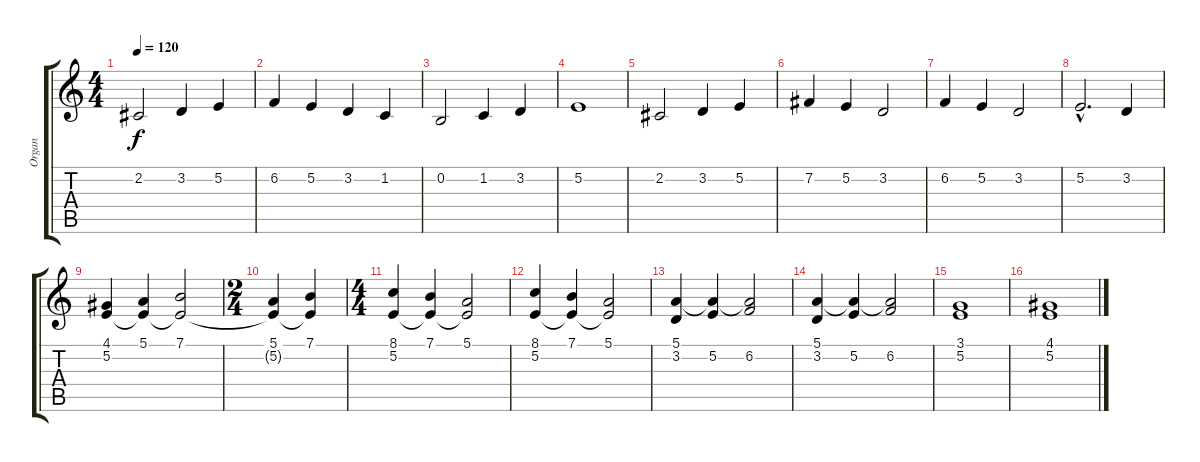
\track ("Organ" "Organ") {instrument drawbarorgan}
\staff {score tabs}
\tuning (E4 B3 G3 D3 A2 E2) {hide}
\ts (4 4)
\tempo 120
\clef g2
\ks c
2.2.2{dy f} 3.2.4 5.2.4 |
6.2.4 5.2.4 3.2.4 1.2.4 |
0.2.2 1.2.4 3.2.4 |
5.2.1 |
2.2.2 3.2.4 5.2.4 |
7.2.4 5.2.4 3.2.2 |
6.2.4 5.2.4 3.2.2 |
5.2{hac}.2{d} 3.2.4 |
(4.1 5.2).4{volume 16} (5.1 5.2{t}).4 (7.1 5.2{t}).2 |
\ts (2 4)
(5.1 5.2{t}).4 (7.1 5.2{t}).4 |
\ts (4 4)
(8.1 5.2).4 (7.1 5.2{t}).4 (5.1 5.2{t}).2 |
(8.1 5.2).4 (7.1 5.2{t}).4 (5.1 5.2{t}).2 |
(5.1 3.2).4 (5.1{t} 5.2).4 (5.1{t} 6.2).2 |
(5.1 3.2).4 (5.1{t} 5.2).4 (5.1{t} 6.2).2 |
(3.1 5.2).1 |
(4.1 5.2).1
